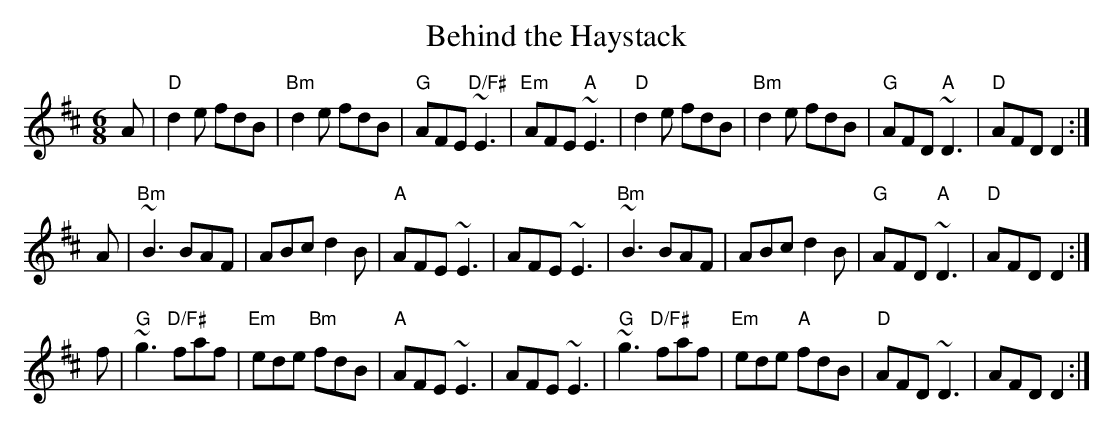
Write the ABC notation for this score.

X:1
T:Behind the Haystack
M:6/8
E:11
K:D
A|"D"d2e fdB|"Bm"d2e fdB|"G"AFE "D/F#"~E3|"Em"AFE "A"~E3|\
"D"d2e fdB|"Bm"d2e fdB|"G"AFD "A"~D3|"D"AFD D2:|*
A|"Bm"~B3 BAF|ABc d2B|"A"AFE ~E3|AFE ~E3|\
"Bm"~B3 BAF|ABc d2B|"G"AFD "A"~D3|"D"AFD D2:|*
f|"G"~g3 "D/F#"faf|"Em"ede "Bm"fdB|"A"AFE ~E3|AFE ~E3|\
"G"~g3 "D/F#"faf|"Em"ede "A"fdB|"D"AFD ~D3|AFD D2:|**
